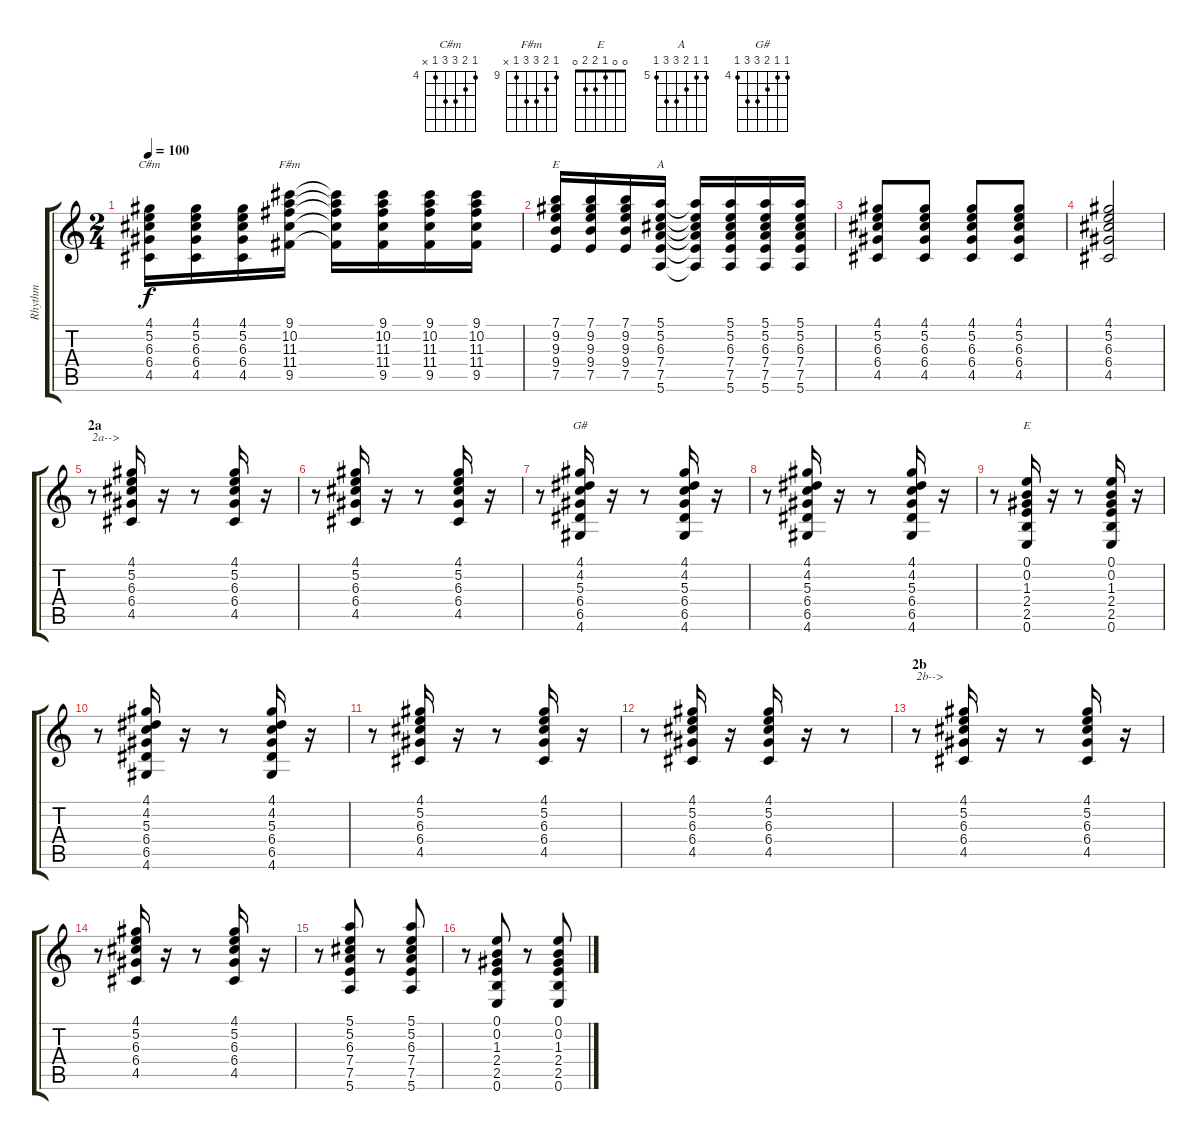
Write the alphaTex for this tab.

\track ("Rhythm" "Rhythm") {instrument acousticguitarsteel}
\staff {score tabs}
\tuning (E4 B3 G3 D3 A2 E2) {hide}
\chord ("C#m" 4 5 6 6 4 x) {firstfret 4}
\chord ("F#m" 9 10 11 11 9 x) {firstfret 9}
\chord ("E" 7 9 9 9 7 x) {firstfret 7}
\chord ("A" 5 5 6 7 7 5) {firstfret 5}
\chord ("G#" 4 4 5 6 6 4) {firstfret 4}
\chord ("E" 0 0 1 2 2 0)
\ts (2 4)
\tempo 100
\clef g2
\ks c
(4.1 5.2 6.3 6.4 4.5).16{ch "C#m" dy f} (4.1 5.2 6.3 6.4 4.5).16 (4.1 5.2 6.3 6.4 4.5).16 (9.1 10.2 11.3 11.4 9.5).16{ch "F#m"} (9.1{t} 10.2{t} 11.3{t} 11.4{t} 9.5{t}).16 (9.1 10.2 11.3 11.4 9.5).16 (9.1 10.2 11.3 11.4 9.5).16 (9.1 10.2 11.3 11.4 9.5).16 |
(7.1 9.2 9.3 9.4 7.5).16{ch "E"} (7.1 9.2 9.3 9.4 7.5).16 (7.1 9.2 9.3 9.4 7.5).16 (5.1 5.2 6.3 7.4 7.5 5.6).16{ch "A"} (5.1{t} 5.2{t} 6.3{t} 7.4{t} 7.5{t} 5.6{t}).16 (5.1 5.2 6.3 7.4 7.5 5.6).16 (5.1 5.2 6.3 7.4 7.5 5.6).16 (5.1 5.2 6.3 7.4 7.5 5.6).16 |
(4.1 5.2 6.3 6.4 4.5).8 (4.1 5.2 6.3 6.4 4.5).8 (4.1 5.2 6.3 6.4 4.5).8 (4.1 5.2 6.3 6.4 4.5).8 |
(4.1 5.2 6.3 6.4 4.5).2 |
\section ("" "2a")
r.8{txt "2a-->"} (4.1 5.2 6.3 6.4 4.5).16 r.16 r.8 (4.1 5.2 6.3 6.4 4.5).16 r.16 |
r.8 (4.1 5.2 6.3 6.4 4.5).16 r.16 r.8 (4.1 5.2 6.3 6.4 4.5).16 r.16 |
r.8 (4.1 4.2 5.3 6.4 6.5 4.6).16{ch "G#"} r.16 r.8 (4.1 4.2 5.3 6.4 6.5 4.6).16 r.16 |
r.8 (4.1 4.2 5.3 6.4 6.5 4.6).16 r.16 r.8 (4.1 4.2 5.3 6.4 6.5 4.6).16 r.16 |
r.8 (0.1 0.2 1.3 2.4 2.5 0.6).16{ch "E"} r.16 r.8 (0.1 0.2 1.3 2.4 2.5 0.6).16 r.16 |
r.8 (4.1 4.2 5.3 6.4 6.5 4.6).16 r.16 r.8 (4.1 4.2 5.3 6.4 6.5 4.6).16 r.16 |
r.8 (4.1 5.2 6.3 6.4 4.5).16 r.16 r.8 (4.1 5.2 6.3 6.4 4.5).16 r.16 |
r.8 (4.1 5.2 6.3 6.4 4.5).16 r.16 (4.1 5.2 6.3 6.4 4.5).16 r.16 r.8 |
\section ("" "2b")
r.8{txt "2b-->"} (4.1 5.2 6.3 6.4 4.5).16 r.16 r.8 (4.1 5.2 6.3 6.4 4.5).16 r.16 |
r.8 (4.1 5.2 6.3 6.4 4.5).16 r.16 r.8 (4.1 5.2 6.3 6.4 4.5).16 r.16 |
r.8 (5.1 5.2 6.3 7.4 7.5 5.6).8 r.8 (5.1 5.2 6.3 7.4 7.5 5.6).8 |
r.8 (0.1 0.2 1.3 2.4 2.5 0.6).8 r.8 (0.1 0.2 1.3 2.4 2.5 0.6).8
